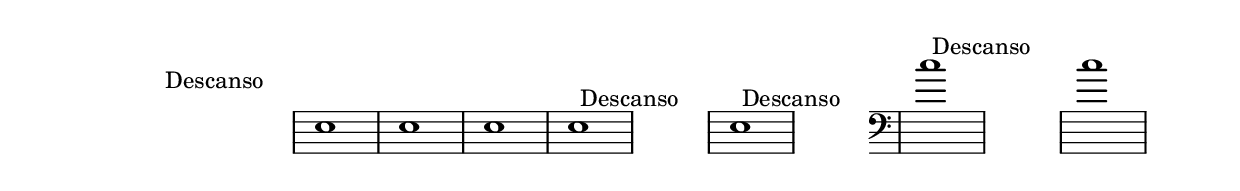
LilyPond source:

\version "2.14.2"

%%\header { texidoc="1 - Nota Nova"}

\relative c'' {
  \override Staff.TimeSignature #'transparent = ##t
  \override Score.BarNumber #'transparent = ##t
  \override Score.RehearsalMark #'font-size = #-2

  %% CLARINETE
  \tag #'cl {
    \override Staff.Clef #'transparent = ##t
    \stopStaff
    s1^\markup {\hspace #-7 "Descanso"}
  }
  %% FLAUTA
  \tag #'fl {
    \override Staff.Clef #'transparent = ##f
    \startStaff
    c1
  }
  %% OBOÉ
  \tag #'ob {
    c
  }
  %% SAX ALTO
  \tag #'saxa {
    c
  }
  %% SAX TENOR
  \tag #'saxt {
    c
  }
  %% SAX GENES
  \tag #'saxg {
    \override Staff.Clef #'transparent = ##t
    \stopStaff
    s^\markup {\hspace #-7 "Descanso"}
  }
  %% TROMPETE
  \tag #'tpt {
    \override Staff.Clef #'transparent = ##f
    \startStaff
    c
  }
  %% TROMPA
  \tag #'tpa {
    \override Staff.Clef #'transparent = ##t
    \stopStaff
    s^\markup {\hspace #-7 "Descanso"}
  }
  %% TROMBONE
  \tag #'tbn {
    \override Staff.Clef #'transparent = ##f
    \startStaff
    \clef bass
    c
  }
  %% TUBA MIB
  \tag #'tbamib {
    \clef bass
    \override Staff.Clef #'transparent = ##t
    \stopStaff
    s^\markup {\hspace #-7 "Descanso"}
  }
  %% TUBA SIB
  \tag #'tbasib {
    \override Staff.Clef #'transparent = ##f
    \startStaff
    \clef bass
    c
  }

  %% END DOCUMENT
}
